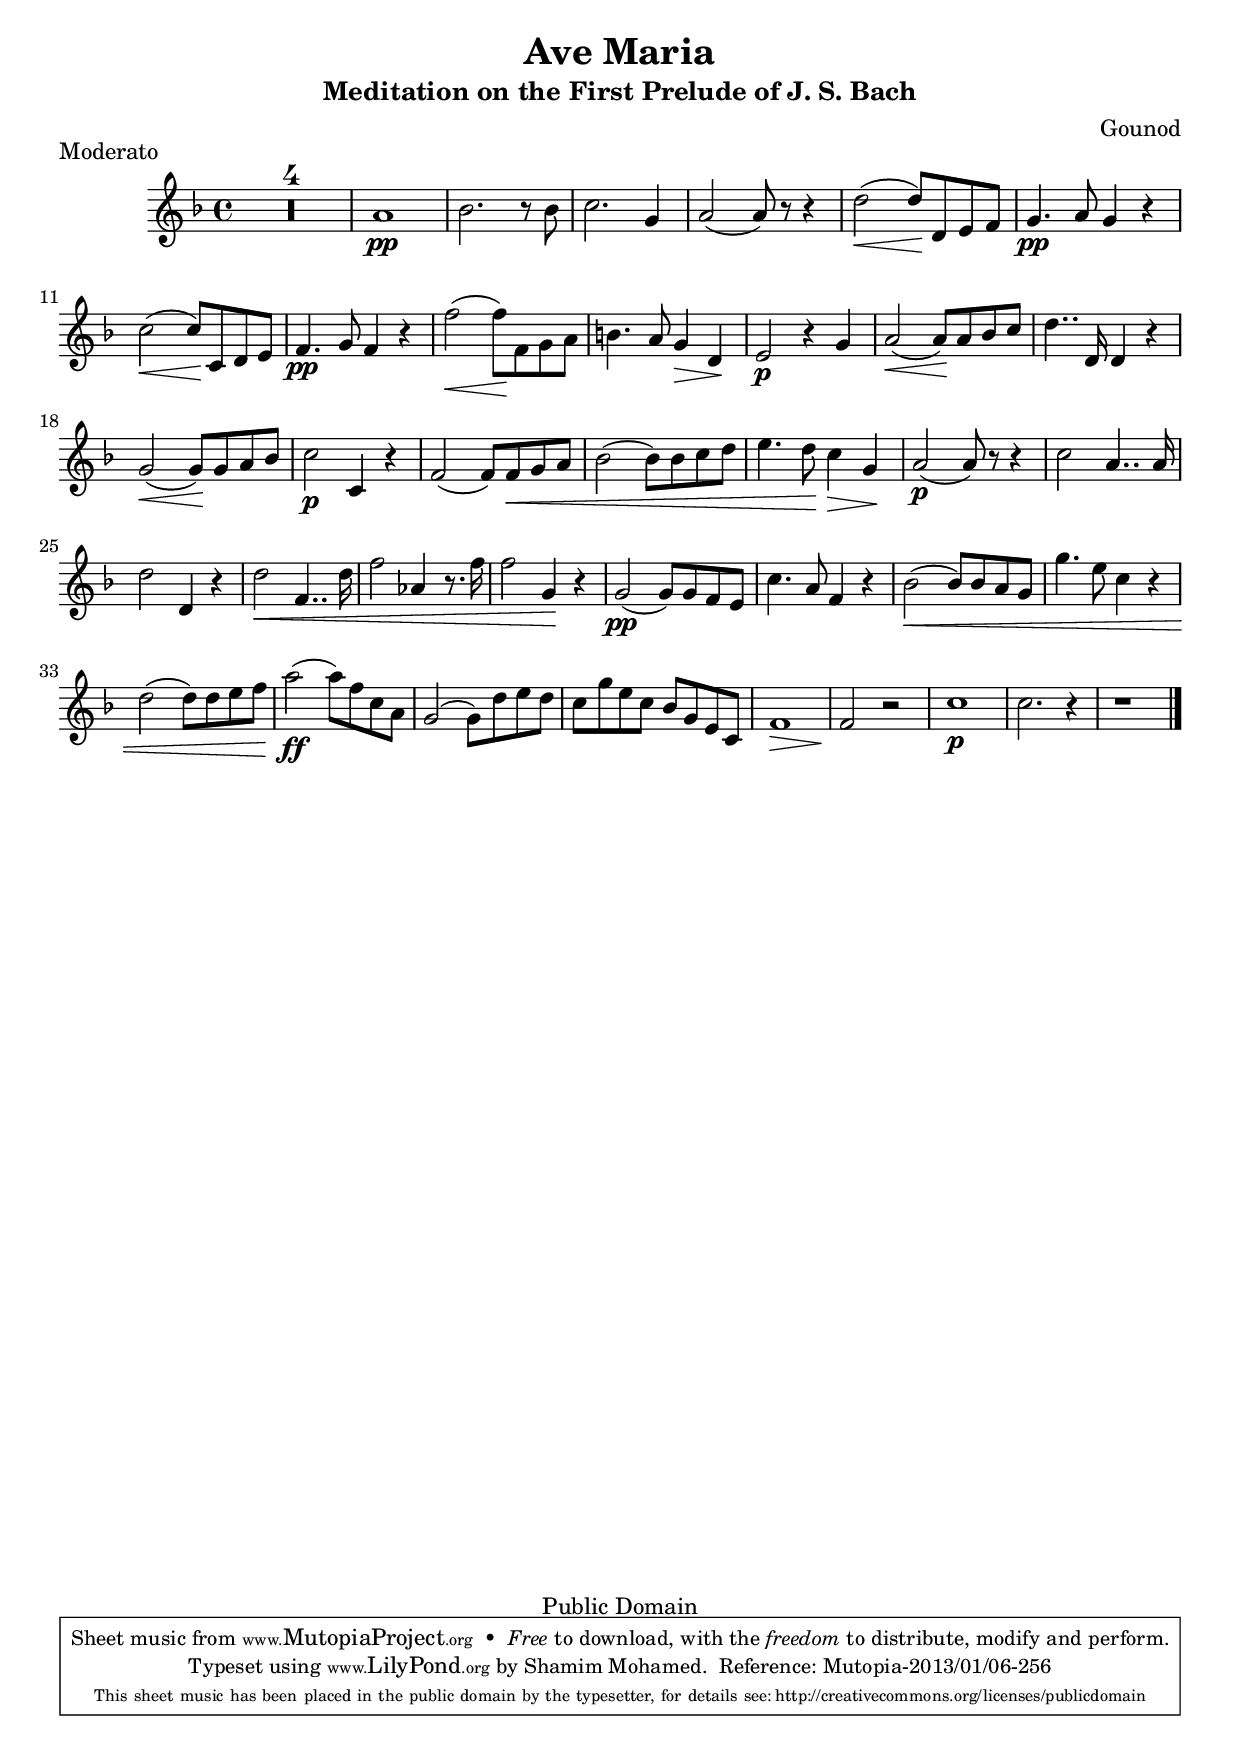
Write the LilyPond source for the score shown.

\version "2.16.1"

\header {
  title = "Ave Maria"
  subtitle = "Meditation on the First Prelude of J. S. Bach"
  composer = "Gounod"

 % Mutopia
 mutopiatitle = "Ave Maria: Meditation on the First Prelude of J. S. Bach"
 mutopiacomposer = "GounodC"
 % Probably composed for harpsichord/voice; I play it on trumpet
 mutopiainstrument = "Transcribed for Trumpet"
 date = "1853"
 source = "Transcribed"
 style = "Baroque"
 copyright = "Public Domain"
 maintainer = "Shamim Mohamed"
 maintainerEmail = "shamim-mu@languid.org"
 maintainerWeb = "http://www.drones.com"
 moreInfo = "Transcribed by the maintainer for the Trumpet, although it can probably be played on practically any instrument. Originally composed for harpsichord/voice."

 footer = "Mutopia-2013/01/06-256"
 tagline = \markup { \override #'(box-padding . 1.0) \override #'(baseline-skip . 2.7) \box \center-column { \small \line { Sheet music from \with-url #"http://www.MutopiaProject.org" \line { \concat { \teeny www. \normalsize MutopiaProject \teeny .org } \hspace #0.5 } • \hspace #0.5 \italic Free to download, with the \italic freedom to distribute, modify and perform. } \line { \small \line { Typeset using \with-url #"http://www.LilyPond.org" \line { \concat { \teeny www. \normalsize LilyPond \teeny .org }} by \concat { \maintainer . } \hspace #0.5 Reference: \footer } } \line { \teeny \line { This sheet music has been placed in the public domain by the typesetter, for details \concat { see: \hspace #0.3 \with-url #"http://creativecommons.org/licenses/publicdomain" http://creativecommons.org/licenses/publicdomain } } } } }
}

\score {
   \context Staff = staffA {
    \time 4/4
    \clef treble
    \key f \major
    \relative c' {
      \set Score.skipBars = ##t R1*4 |
      
      a'1\pp bes2. r8 bes8 c2. g4 a2(  a8) r8 r4 d2( \<  d8\!) d,8 e8 f8 |

      g4.\pp a8 g4 r4 c2( \<  c8\!) c,8 d8 e8 |
      f4.\pp g8 f4 r4 f'2( \<  f8\!) f,8 g8 a8 b4. a8 g4 \>  d4\! |

      e2\p r4 g4 a2( \<  a8\!) a8 bes8 c8 | d4.. d,16 d4 r4 |
      g2( \<  g8\!) g8 a8 bes8 | c2\p c,4 r4 |

      f2(  f8) f8 \< g8 a8 bes2(  bes8) bes8 c8 d8 | e4.  d8\! c4 \>  g4\! |
      a2(\p  a8) r8 r4 c2 a4.. a16 |

      d2 d,4 r4 d'2 \< f,4.. d'16 | f2 aes,4 r8. f'16 | f2  g,4\! r4 | 
      g2(\pp  g8) g8 f8 e8 |

      c'4. a8 f4 r4 bes2( \<  bes8) bes8 a8 g8 | g'4. e8 c4 r4 | 
      d2(  d8)
      d8 e8 f8 |  a2\!(\ff  a8) f8 c8 a8 |

      g2(  g8) d'8 e8 d8 | c8 g'8 e8 c8 bes8 g8 e8 c8 f1 \>  f2\! r2
      c'1\p c2. r4 r1
      \bar "|."
    }
  }
  \header { piece = "Moderato" opus = "" }
  
  \midi {
    \tempo 4 = 100
    }


  \layout {}
}
